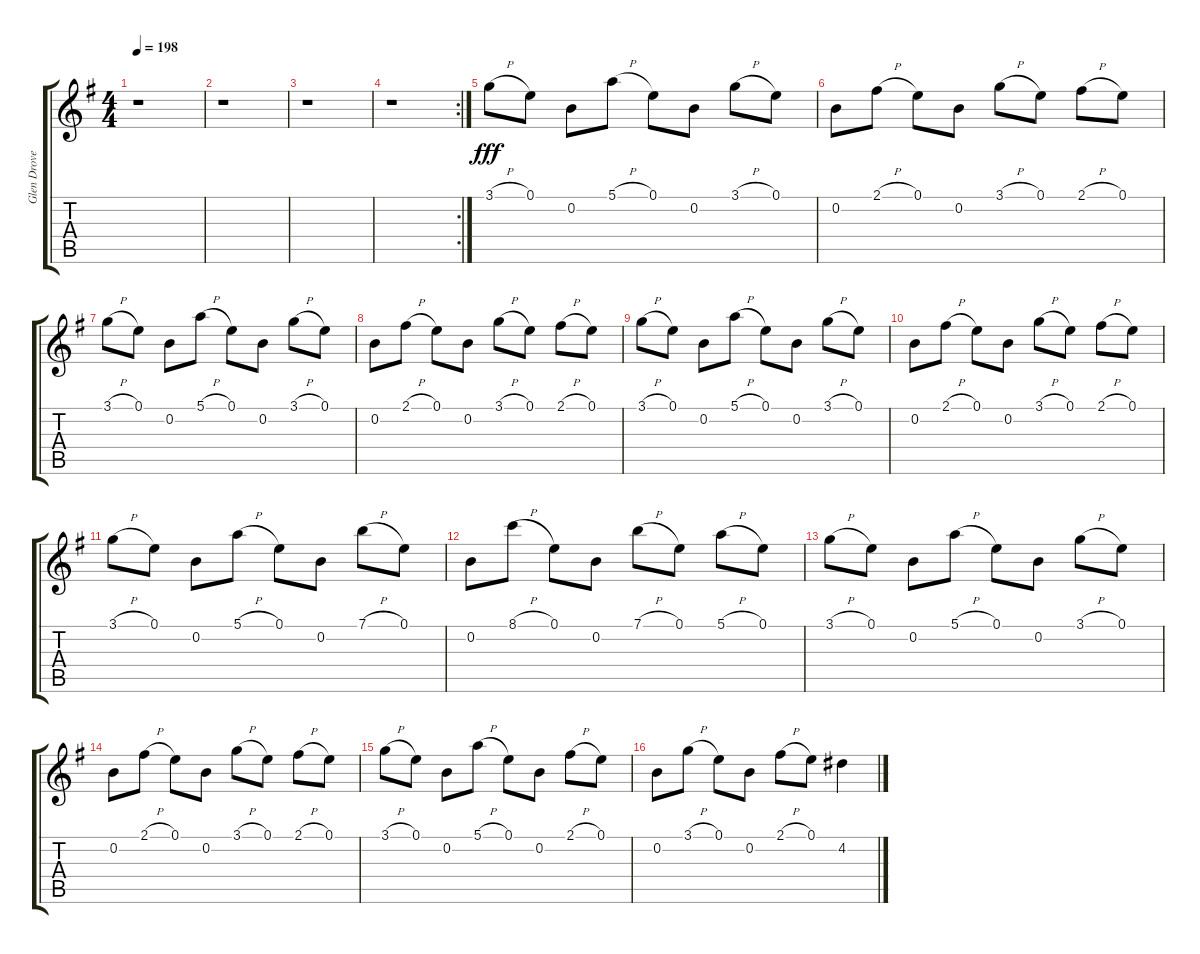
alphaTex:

\track ("Glen Drover" "Glen Drove") {instrument overdrivenguitar}
\staff {score tabs}
\tuning (E4 B3 G3 D3 A2 E2) {hide}
\ts (4 4)
\tempo 198
\clef g2
\ks g
r.1{dy ff} |
r.1 |
r.1 |
\rc 2
r.1 |
3.1{h}.8{dy fff} 0.1.8 0.2.8 5.1{h}.8 0.1.8 0.2.8 3.1{h}.8 0.1.8 |
0.2.8 2.1{h}.8 0.1.8 0.2.8 3.1{h}.8 0.1.8 2.1{h}.8 0.1.8 |
3.1{h}.8 0.1.8 0.2.8 5.1{h}.8 0.1.8 0.2.8 3.1{h}.8 0.1.8 |
0.2.8 2.1{h}.8 0.1.8 0.2.8 3.1{h}.8 0.1.8 2.1{h}.8 0.1.8 |
3.1{h}.8 0.1.8 0.2.8 5.1{h}.8 0.1.8 0.2.8 3.1{h}.8 0.1.8 |
0.2.8 2.1{h}.8 0.1.8 0.2.8 3.1{h}.8 0.1.8 2.1{h}.8 0.1.8 |
3.1{h}.8 0.1.8 0.2.8 5.1{h}.8 0.1.8 0.2.8 7.1{h}.8 0.1.8 |
0.2.8 8.1{h}.8 0.1.8 0.2.8 7.1{h}.8 0.1.8 5.1{h}.8 0.1.8 |
3.1{h}.8 0.1.8 0.2.8 5.1{h}.8 0.1.8 0.2.8 3.1{h}.8 0.1.8 |
0.2.8 2.1{h}.8 0.1.8 0.2.8 3.1{h}.8 0.1.8 2.1{h}.8 0.1.8 |
3.1{h}.8 0.1.8 0.2.8 5.1{h}.8 0.1.8 0.2.8 2.1{h}.8 0.1.8 |
0.2.8 3.1{h}.8 0.1.8 0.2.8 2.1{h}.8 0.1.8 4.2.4
